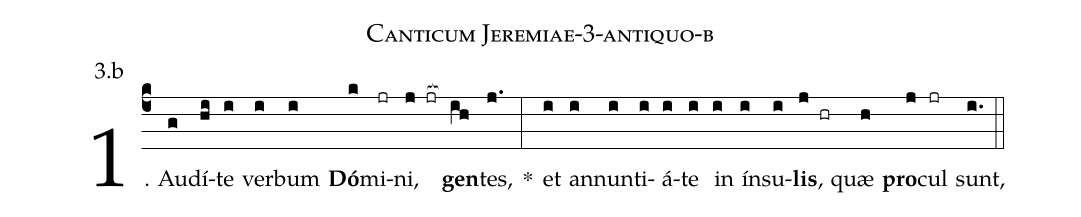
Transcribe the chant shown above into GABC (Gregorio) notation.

name: Canticum Jeremiae-3-antiquo-b;
annotation: 3.b;
%%
(c4)1. Au(g)dí(hi)te(i) ver(i)bum(i) <b>Dó</b>(k)mi(jr)ni,(j jr[ocb:1{]) <b>gen</b>(ih[ocb:0}])tes,(j.) *(:) et(i) an(i)nun(i)ti(i)á(i)te(i) in(i) ín(i)su(i)<b>lis</b>,(j hr) quæ(h) <b>pro</b>(j)cul(jr) sunt,(i.) (::)
